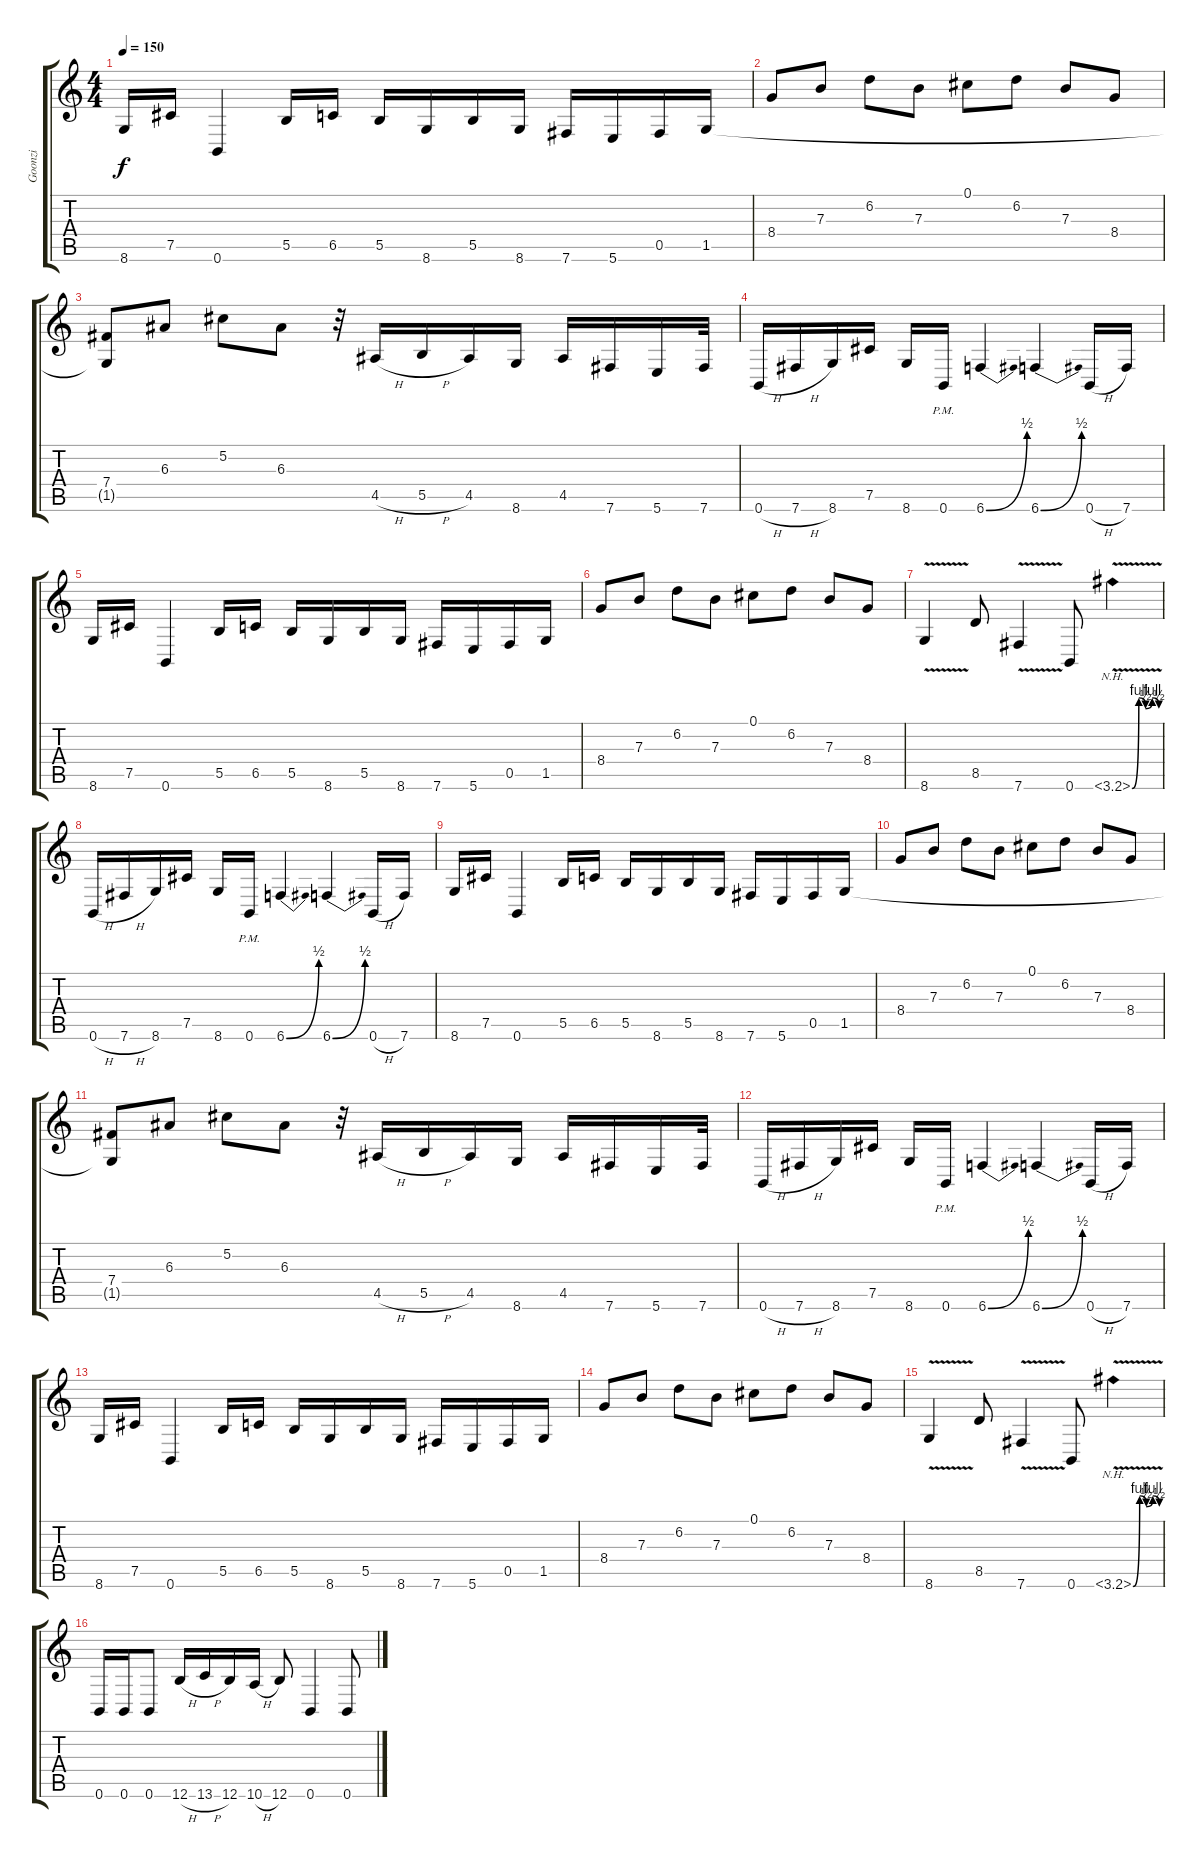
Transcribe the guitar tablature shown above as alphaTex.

\track ("Goonzi" "Goonzi") {instrument distortionguitar}
\staff {score tabs}
\tuning (Db4 Ab3 E3 B2 Gb2 B1) {hide}
\ts (4 4)
\tempo 150
\clef g2
\ks c
8.6.16{dy f} 7.5.16 0.6.4 5.5.16 6.5.16 5.5.16 8.6.16 5.5.16 8.6.16 7.6.16 5.6.16 0.5.16 1.5.16 |
8.4.8 7.3.8 6.2.8 7.3.8 0.1.8 6.2.8 7.3.8 8.4.8 |
(7.4 1.5{t}).8 6.3.8 5.2.8 6.3.8 r.32 4.5{h}.16 5.5{h}.16 4.5.16 8.6.16 4.5.16 7.6.16 5.6.16 7.6.32 |
0.6{h}.16 7.6{h}.16 8.6.16 7.5.16 8.6.16 0.6{pm}.16 6.6{be (bend 0 0 60 2)}.4 6.6{be (bend 0 0 60 2)}.4 0.6{h}.16 7.6.16 |
8.6.16 7.5.16 0.6.4 5.5.16 6.5.16 5.5.16 8.6.16 5.5.16 8.6.16 7.6.16 5.6.16 0.5.16 1.5.16 |
8.4.8 7.3.8 6.2.8 7.3.8 0.1.8 6.2.8 7.3.8 8.4.8 |
8.6{v}.4 8.5.8 7.6{v}.4 0.6.8 3.6{be (custom 0 0 15 4 30 2 45 4 60 2) nh v}.4 |
0.6{h}.16 7.6{h}.16 8.6.16 7.5.16 8.6.16 0.6{pm}.16 6.6{be (bend 0 0 60 2)}.4 6.6{be (bend 0 0 60 2)}.4 0.6{h}.16 7.6.16 |
8.6.16 7.5.16 0.6.4 5.5.16 6.5.16 5.5.16 8.6.16 5.5.16 8.6.16 7.6.16 5.6.16 0.5.16 1.5.16 |
8.4.8 7.3.8 6.2.8 7.3.8 0.1.8 6.2.8 7.3.8 8.4.8 |
(7.4 1.5{t}).8 6.3.8 5.2.8 6.3.8 r.32 4.5{h}.16 5.5{h}.16 4.5.16 8.6.16 4.5.16 7.6.16 5.6.16 7.6.32 |
0.6{h}.16 7.6{h}.16 8.6.16 7.5.16 8.6.16 0.6{pm}.16 6.6{be (bend 0 0 60 2)}.4 6.6{be (bend 0 0 60 2)}.4 0.6{h}.16 7.6.16 |
8.6.16 7.5.16 0.6.4 5.5.16 6.5.16 5.5.16 8.6.16 5.5.16 8.6.16 7.6.16 5.6.16 0.5.16 1.5.16 |
8.4.8 7.3.8 6.2.8 7.3.8 0.1.8 6.2.8 7.3.8 8.4.8 |
8.6{v}.4 8.5.8 7.6{v}.4 0.6.8 3.6{be (custom 0 0 15 4 30 2 45 4 60 2) nh v}.4 |
0.6.16 0.6.16 0.6.8 12.6{h}.16 13.6{h}.16 12.6.16 10.6{h}.16 12.6.8 0.6.4 0.6.8
